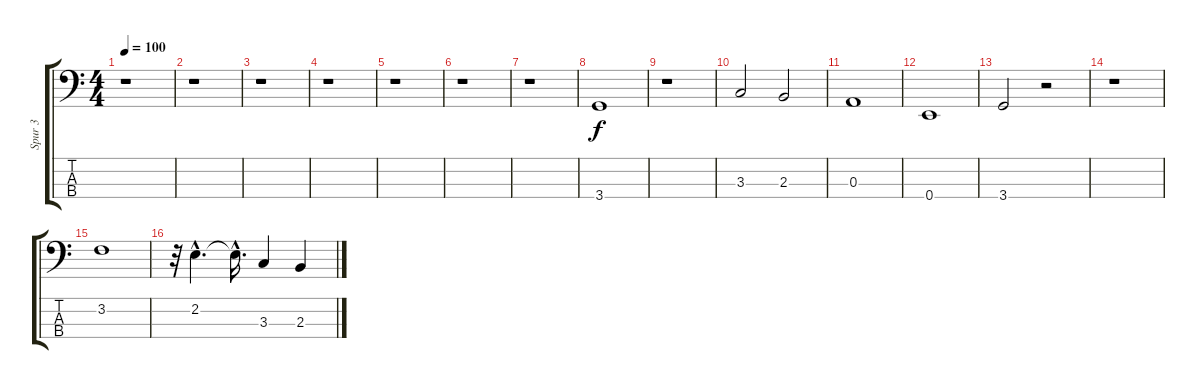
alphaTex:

\track ("Spur 3" "Spur 3") {instrument acousticbass}
\staff {score tabs}
\tuning (G2 D2 A1 E1) {hide}
\ts (4 4)
\tempo 100
\clef f4
\ks c
r.1{dy f instrument acousticbass} |
r.1 |
r.1 |
r.1 |
r.1 |
r.1 |
r.1 |
3.4.1 |
r.1 |
3.3.2 2.3.2 |
0.3.1 |
0.4.1 |
3.4.2 r.2 |
r.1 |
3.2.1 |
r.32 2.2{hac}.4{d} 2.2{hac t}.16{d} 3.3.4 2.3.4
